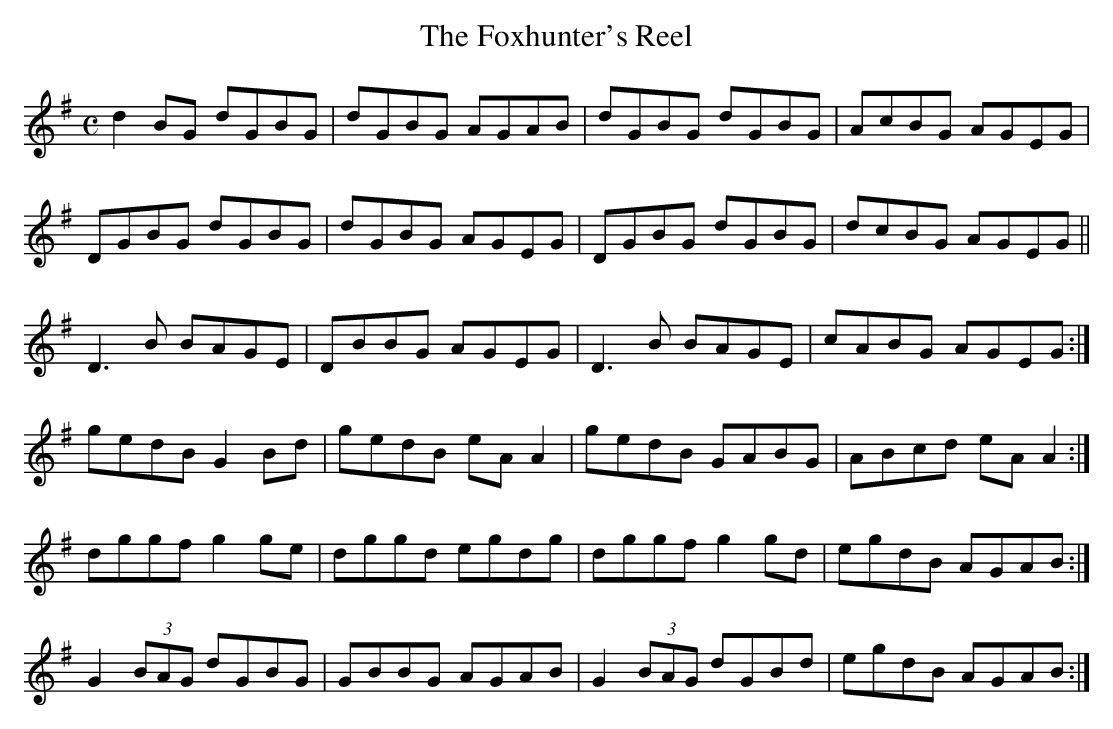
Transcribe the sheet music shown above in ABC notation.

X:1
T:The Foxhunter's Reel
M:C
L:1/8
K:G
d2 BG dGBG|dGBG AGAB|dGBG dGBG|AcBG AGEG|
DGBG dGBG|dGBG AGEG|DGBG dGBG|dcBG AGEG ||
D3 B BAGE|DBBG AGEG|D3 B BAGE|cABG  AGEG :|
gedB G2  Bd|gedB eA A2|gedB GABG|ABcd eA A2 :|
dggf g2 ge|dggd egdg|dggf g2 gd|egdB AGAB :|
G2 (3BAG dGBG|GBBG AGAB|G2 (3BAG dGBd|egdB AGAB :|
